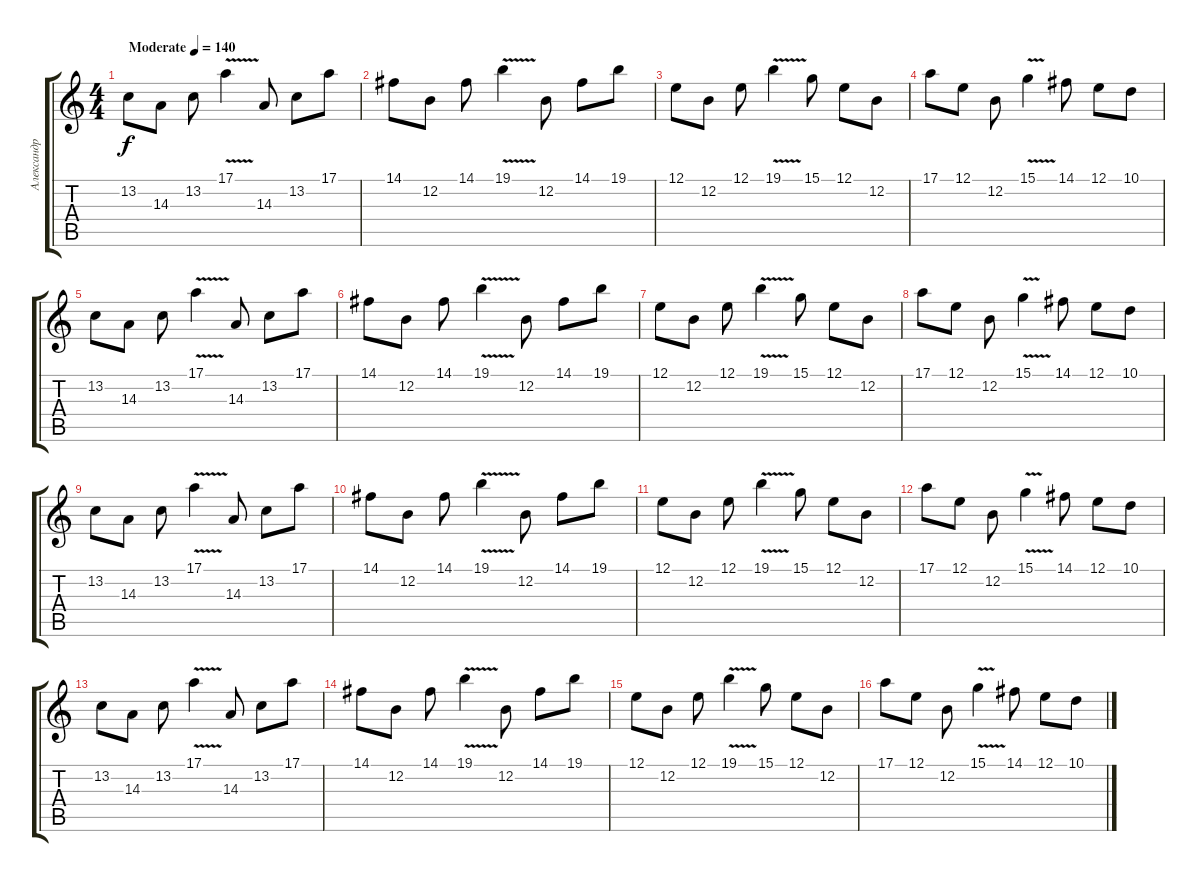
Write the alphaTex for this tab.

\track ("Александр \"Wish\" Андрюхин" "Александр ") {instrument lead2sawtooth}
\staff {score tabs}
\tuning (E4 B3 G3 D3 A2 E2) {hide}
\ts (4 4)
\tempo (140 "Moderate")
\clef g2
\ks c
13.2.8{dy f instrument lead2sawtooth} 14.3.8 13.2.8 17.1{v}.4 14.3.8 13.2.8 17.1.8 |
14.1.8 12.2.8 14.1.8 19.1{v}.4 12.2.8 14.1.8 19.1.8 |
12.1.8 12.2.8 12.1.8 19.1{v}.4 15.1.8 12.1.8 12.2.8 |
17.1.8 12.1.8 12.2.8 15.1{v}.4 14.1.8 12.1.8 10.1.8 |
13.2.8 14.3.8 13.2.8 17.1{v}.4 14.3.8 13.2.8 17.1.8 |
14.1.8 12.2.8 14.1.8 19.1{v}.4 12.2.8 14.1.8 19.1.8 |
12.1.8 12.2.8 12.1.8 19.1{v}.4 15.1.8 12.1.8 12.2.8 |
17.1.8 12.1.8 12.2.8 15.1{v}.4 14.1.8 12.1.8 10.1.8 |
13.2.8 14.3.8 13.2.8 17.1{v}.4 14.3.8 13.2.8 17.1.8 |
14.1.8 12.2.8 14.1.8 19.1{v}.4 12.2.8 14.1.8 19.1.8 |
12.1.8 12.2.8 12.1.8 19.1{v}.4 15.1.8 12.1.8 12.2.8 |
17.1.8 12.1.8 12.2.8 15.1{v}.4 14.1.8 12.1.8 10.1.8 |
13.2.8 14.3.8 13.2.8 17.1{v}.4 14.3.8 13.2.8 17.1.8 |
14.1.8 12.2.8 14.1.8 19.1{v}.4 12.2.8 14.1.8 19.1.8 |
12.1.8 12.2.8 12.1.8 19.1{v}.4 15.1.8 12.1.8 12.2.8 |
17.1.8 12.1.8 12.2.8 15.1{v}.4 14.1.8 12.1.8 10.1.8
